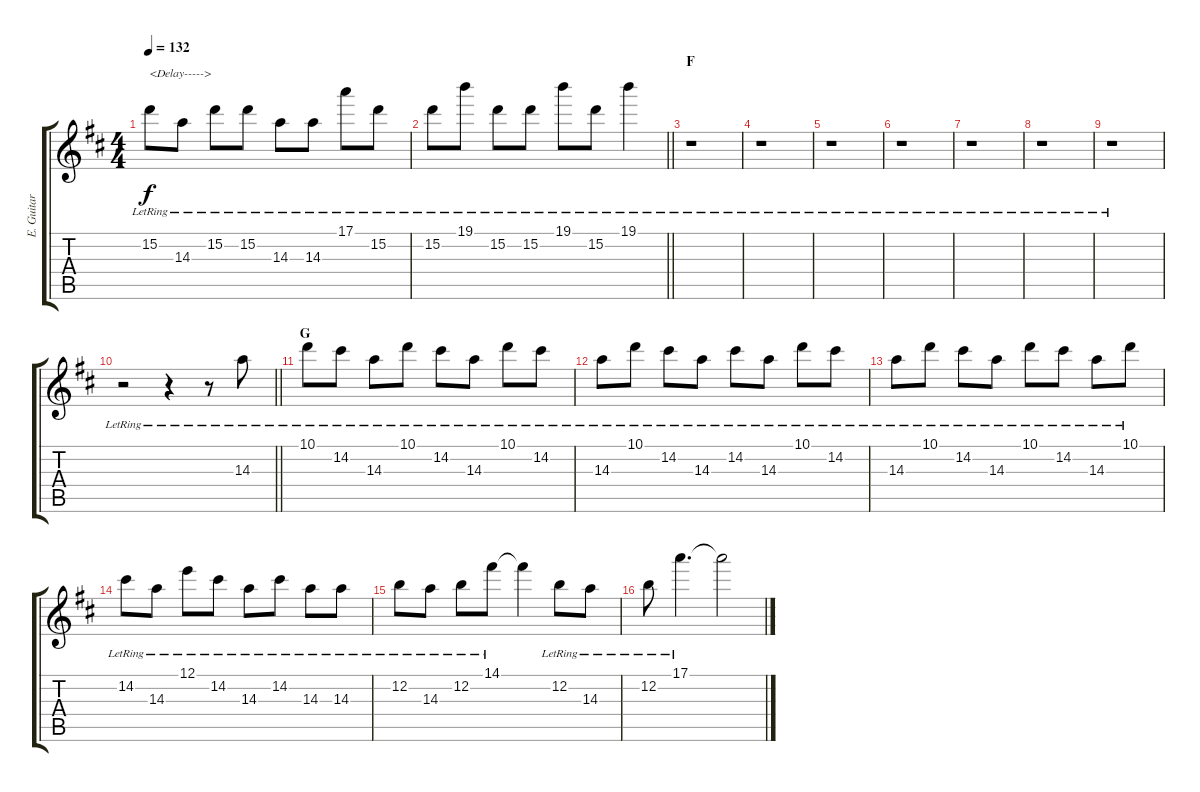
\track ("E. Guitar III" "E. Guitar ") {instrument electricguitarclean}
\staff {score tabs}
\tuning (E4 B3 G3 D3 A2 E2) {hide}
\ts (4 4)
\tempo 132
\clef g2
\ks d
15.2{lr}.8{txt "<Delay----->" dy f} 14.3{lr}.8 15.2{lr}.8 15.2{lr}.8 14.3{lr}.8 14.3{lr}.8 17.1{lr}.8 15.2{lr}.8 |
\barLineRight lightlight
15.2{lr}.8 19.1{lr}.8 15.2{lr}.8 15.2{lr}.8 19.1{lr}.8 15.2{lr}.8 19.1{lr}.4 |
\section ("" "F")
r.1 |
r.1 |
r.1 |
r.1 |
r.1 |
r.1 |
r.1 |
\barLineRight lightlight
r.2 r.4 r.8 14.3{lr}.8 |
\section ("" "G")
10.1{lr}.8 14.2{lr}.8 14.3{lr}.8 10.1{lr}.8 14.2{lr}.8 14.3{lr}.8 10.1{lr}.8 14.2{lr}.8 |
14.3{lr}.8 10.1{lr}.8 14.2{lr}.8 14.3{lr}.8 14.2{lr}.8 14.3{lr}.8 10.1{lr}.8 14.2{lr}.8 |
14.3{lr}.8 10.1{lr}.8 14.2{lr}.8 14.3{lr}.8 10.1{lr}.8 14.2{lr}.8 14.3{lr}.8 10.1{lr}.8 |
14.2{lr}.8 14.3{lr}.8 12.1{lr}.8 14.2{lr}.8 14.3{lr}.8 14.2{lr}.8 14.3{lr}.8 14.3{lr}.8 |
12.2{lr}.8 14.3{lr}.8 12.2{lr}.8 14.1{lr}.8 14.1{t}.4 12.2{lr}.8 14.3{lr}.8 |
12.2{lr}.8 17.1{lr}.4{d} 17.1{t}.2
